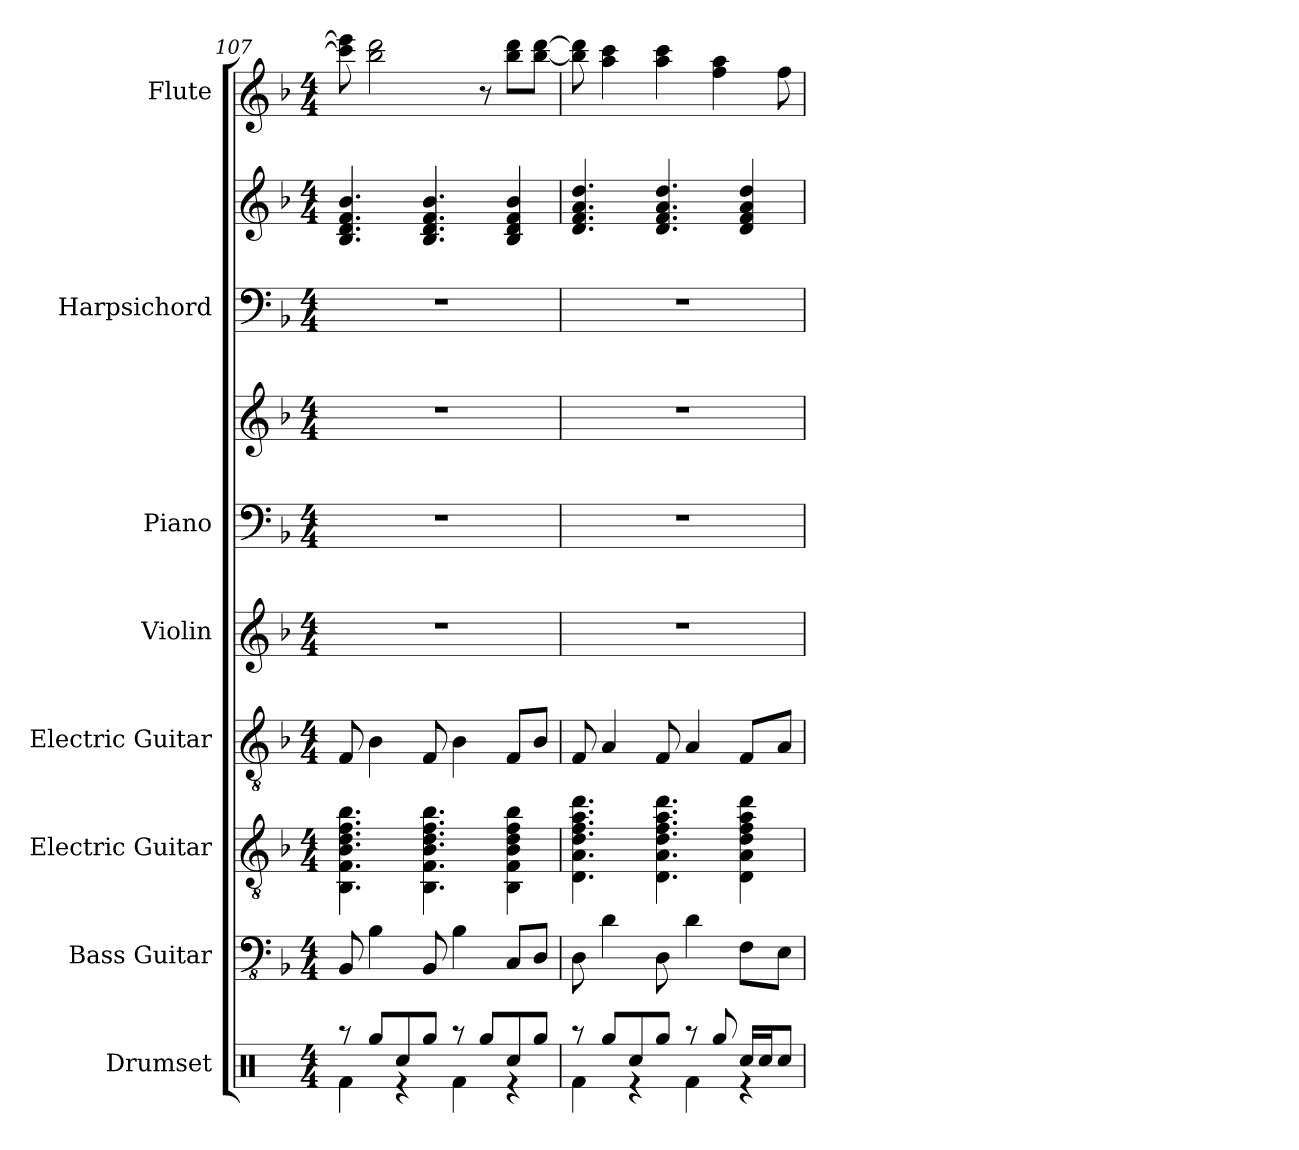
**kern	**kern	**kern	**kern	**kern	**kern	**kern	**kern	**kern	**kern
*part8	*part7	*part6	*part5	*part4	*part3	*part3	*part2	*part2	*part1
*staff10	*staff9	*staff8	*staff7	*staff6	*staff5	*staff4	*staff3	*staff2	*staff1
*I"Drumset	*I"Bass Guitar	*I"Electric Guitar	*I"Electric Guitar	*I"Violin	*I"Piano	*	*I"Harpsichord	*	*I"Flute
*I'Drs.	*I'B. Guit.	*I'El. Guit.	*I'El. Guit.	*I'Vln.	*I'Pno.	*	*I'Hch.	*	*I'Fl.
*clefX	*clefFv4	*clefGv2	*clefGv2	*clefG2	*clefF4	*clefG2	*clefF4	*clefG2	*clefG2
*k[]	*k[b-]	*k[b-]	*k[b-]	*k[b-]	*k[b-]	*k[b-]	*k[b-]	*k[b-]	*k[b-]
*M4/4	*M4/4	*M4/4	*M4/4	*M4/4	*M4/4	*M4/4	*M4/4	*M4/4	*M4/4
=107	=107	=107	=107	=107	=107	=107	=107	=107	=107
*^	*	*	*	*	*	*	*	*	*
8r	4Rf\	8BBB-/	4.BB-\ 4.F\ 4.B-\ 4.d\ 4.f\ 4.b-\	8F/	1r	1r	1r	1r	4.B-/ 4.d/ 4.f/ 4.b-/	8ccc\] 8eee\]
8Rgg/L	.	4BB-\	.	4B-\	.	.	.	.	.	2bb-\ 2ddd\
8Rcc/	4r	.	.	.	.	.	.	.	.	.
8Rgg/J	.	8BBB-/	4.BB-\ 4.F\ 4.B-\ 4.d\ 4.f\ 4.b-\	8F/	.	.	.	.	4.B-/ 4.d/ 4.f/ 4.b-/	.
8r	4Rf\	4BB-\	.	4B-\	.	.	.	.	.	.
8Rgg/L	.	.	.	.	.	.	.	.	.	8r
8Rcc/	4r	8CC/L	4BB-\ 4F\ 4B-\ 4d\ 4f\ 4b-\	8F/L	.	.	.	.	4B-/ 4d/ 4f/ 4b-/	8bb-\ 8ddd\L
8Rgg/J	.	8DD/J	.	8B-/J	.	.	.	.	.	[8bb-\ [8ddd\J
=108	=108	=108	=108	=108	=108	=108	=108	=108	=108	=108
8r	4Rf\	8DD\	4.D\ 4.A\ 4.d\ 4.f\ 4.a\ 4.dd\	8F/	1r	1r	1r	1r	4.d/ 4.f/ 4.a/ 4.dd/	8bb-\] 8ddd\]
8Rgg/L	.	4D\	.	4A/	.	.	.	.	.	4aa\ 4ccc\
8Rcc/	4r	.	.	.	.	.	.	.	.	.
8Rgg/J	.	8DD\	4.D\ 4.A\ 4.d\ 4.f\ 4.a\ 4.dd\	8F/	.	.	.	.	4.d/ 4.f/ 4.a/ 4.dd/	4aa\ 4ccc\
8r	4Rf\	4D\	.	4A/	.	.	.	.	.	.
8Rgg/	.	.	.	.	.	.	.	.	.	4ff\ 4aa\
16Rcc/LL	4r	8FF\L	4D\ 4A\ 4d\ 4f\ 4a\ 4dd\	8F/L	.	.	.	.	4d/ 4f/ 4a/ 4dd/	.
16Rcc/J	.	.	.	.	.	.	.	.	.	.
8Rcc/J	.	8EE\J	.	8A/J	.	.	.	.	.	8ff\
*v	*v	*	*	*	*	*	*	*	*	*
=	=	=	=	=	=	=	=	=	=
*-	*-	*-	*-	*-	*-	*-	*-	*-	*-
